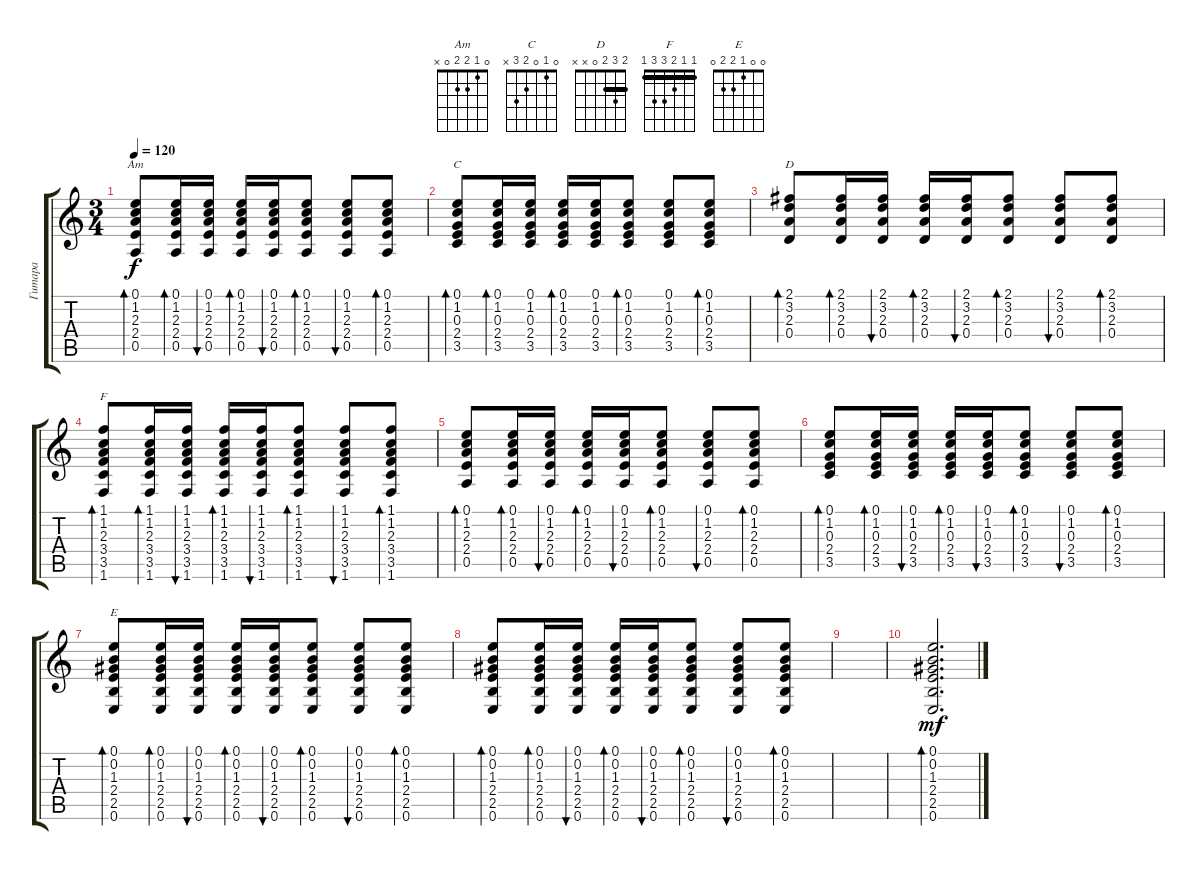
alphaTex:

\track ("Гитара" "Гитара") {instrument acousticguitarsteel}
\staff {score tabs}
\tuning (E4 B3 G3 D3 A2 E2) {hide}
\chord ("Am" 0 1 2 2 0 x)
\chord ("C" 0 1 0 2 3 x)
\chord ("D" 2 3 2 0 x x) {barre 2}
\chord ("F" 1 1 2 3 3 1) {barre 1}
\chord ("E" 0 0 1 2 2 0)
\ts (3 4)
\tempo 120
\clef g2
\ks c
(0.1 1.2 2.3 2.4 0.5).8{bd 120 ch "Am" dy f} (0.1 1.2 2.3 2.4 0.5).16{bd 120} (0.1 1.2 2.3 2.4 0.5).16{bu 120} (0.1 1.2 2.3 2.4 0.5).16{bd 120} (0.1 1.2 2.3 2.4 0.5).16{bu 120} (0.1 1.2 2.3 2.4 0.5).8{bd 120} (0.1 1.2 2.3 2.4 0.5).8{bu 120} (0.1 1.2 2.3 2.4 0.5).8{bd 120} |
(0.1 1.2 0.3 2.4 3.5).8{bd 120 ch "C"} (0.1 1.2 0.3 2.4 3.5).16{bd 120} (0.1 1.2 0.3 2.4 3.5).16 (0.1 1.2 0.3 2.4 3.5).16{bd 120} (0.1 1.2 0.3 2.4 3.5).16 (0.1 1.2 0.3 2.4 3.5).8{bd 120} (0.1 1.2 0.3 2.4 3.5).8 (0.1 1.2 0.3 2.4 3.5).8{bd 120} |
(2.1 3.2 2.3 0.4).8{bd 120 ch "D"} (2.1 3.2 2.3 0.4).16{bd 120} (2.1 3.2 2.3 0.4).16{bu 120} (2.1 3.2 2.3 0.4).16{bd 120} (2.1 3.2 2.3 0.4).16{bu 120} (2.1 3.2 2.3 0.4).8{bd 120} (2.1 3.2 2.3 0.4).8{bu 120} (2.1 3.2 2.3 0.4).8{bd 120} |
(1.1 1.2 2.3 3.4 3.5 1.6).8{bd 120 ch "F"} (1.1 1.2 2.3 3.4 3.5 1.6).16{bd 120} (1.1 1.2 2.3 3.4 3.5 1.6).16{bu 120} (1.1 1.2 2.3 3.4 3.5 1.6).16{bd 120} (1.1 1.2 2.3 3.4 3.5 1.6).16{bu 120} (1.1 1.2 2.3 3.4 3.5 1.6).8{bd 120} (1.1 1.2 2.3 3.4 3.5 1.6).8{bu 120} (1.1 1.2 2.3 3.4 3.5 1.6).8{bd 120} |
(0.1 1.2 2.3 2.4 0.5).8{bd 120} (0.1 1.2 2.3 2.4 0.5).16{bd 120} (0.1 1.2 2.3 2.4 0.5).16{bu 120} (0.1 1.2 2.3 2.4 0.5).16{bd 120} (0.1 1.2 2.3 2.4 0.5).16{bu 120} (0.1 1.2 2.3 2.4 0.5).8{bd 120} (0.1 1.2 2.3 2.4 0.5).8{bu 120} (0.1 1.2 2.3 2.4 0.5).8{bd 120} |
(0.1 1.2 0.3 2.4 3.5).8{bd 120} (0.1 1.2 0.3 2.4 3.5).16{bd 120} (0.1 1.2 0.3 2.4 3.5).16{bu 120} (0.1 1.2 0.3 2.4 3.5).16{bd 120} (0.1 1.2 0.3 2.4 3.5).16{bu 120} (0.1 1.2 0.3 2.4 3.5).8{bd 120} (0.1 1.2 0.3 2.4 3.5).8{bu 120} (0.1 1.2 0.3 2.4 3.5).8{bd 120} |
(0.1 0.2 1.3 2.4 2.5 0.6).8{bd 120 ch "E"} (0.1 0.2 1.3 2.4 2.5 0.6).16{bd 120} (0.1 0.2 1.3 2.4 2.5 0.6).16{bu 120} (0.1 0.2 1.3 2.4 2.5 0.6).16{bd 120} (0.1 0.2 1.3 2.4 2.5 0.6).16{bu 120} (0.1 0.2 1.3 2.4 2.5 0.6).8{bd 120} (0.1 0.2 1.3 2.4 2.5 0.6).8{bu 120} (0.1 0.2 1.3 2.4 2.5 0.6).8{bd 120} |
(0.1 0.2 1.3 2.4 2.5 0.6).8{bd 120} (0.1 0.2 1.3 2.4 2.5 0.6).16{bd 120} (0.1 0.2 1.3 2.4 2.5 0.6).16{bu 120} (0.1 0.2 1.3 2.4 2.5 0.6).16{bd 120} (0.1 0.2 1.3 2.4 2.5 0.6).16{bu 120} (0.1 0.2 1.3 2.4 2.5 0.6).8{bd 120} (0.1 0.2 1.3 2.4 2.5 0.6).8{bu 120} (0.1 0.2 1.3 2.4 2.5 0.6).8{bd 120} |
|
(0.1 0.2 1.3 2.4 2.5 0.6).2{d bd 480 dy mf}
